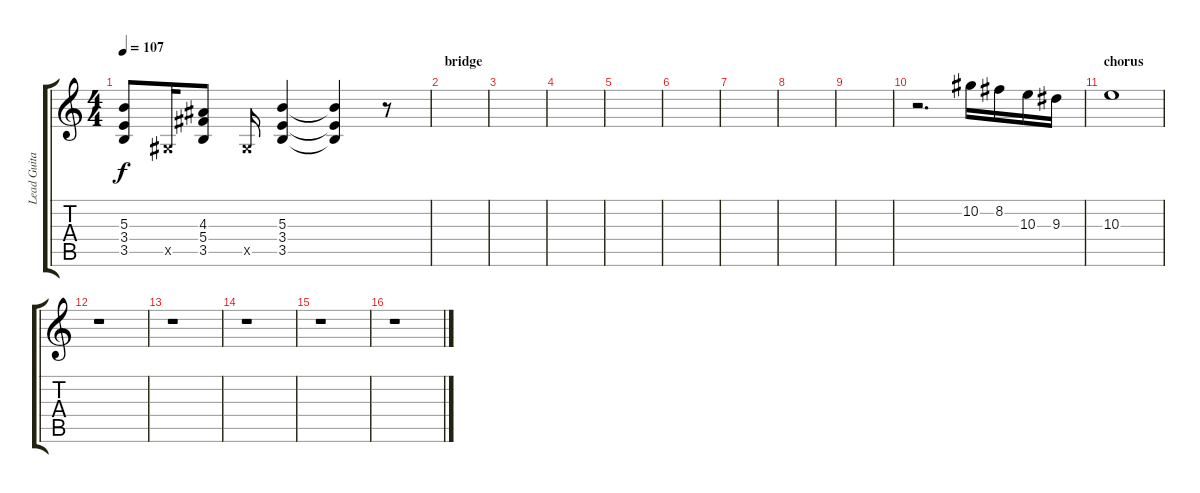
\track ("Lead Guitar 1" "Lead Guita") {instrument distortionguitar}
\staff {score tabs}
\tuning (Eb4 Bb3 Gb3 Db3 Ab2 Eb2) {hide}
\ts (4 4)
\tempo 107
\clef g2
\ks c
(5.3 3.4 3.5).8{dy f} 0.5{x}.16 (4.3 5.4 3.5).8 0.5{x}.16 (5.3 3.4 3.5).4 (5.3{t} 3.4{t} 3.5{t}).4 r.8 |
\section ("" "bridge")
|
|
|
|
|
|
|
|
r.2{d} 10.2.16 8.2.16 10.3.16 9.3.16 |
\section ("" "chorus")
10.3.1 |
r.1 |
r.1 |
r.1 |
r.1 |
r.1
